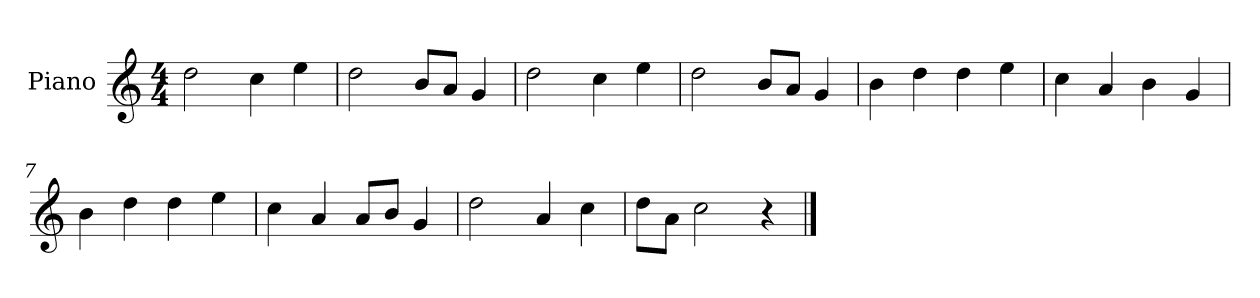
**kern
*part1
*staff1
*I"Piano
*I'P-no
*clefG2
*k[]
*M4/4
*MM90
=1
2dd\
4cc\
4ee\
=2
2dd\
8b/L
8a/J
4g/
=3
2dd\
4cc\
4ee\
=4
2dd\
8b/L
8a/J
4g/
=5
4b\
4dd\
4dd\
4ee\
=6
4cc\
4a/
4b\
4g/
=7
4b\
4dd\
4dd\
4ee\
=8
4cc\
4a/
8a/L
8b/J
4g/
=9
2dd\
4a/
4cc\
!!LO:LB:g=z
=10
8dd\L
8a\J
2cc\
4r
==
*-
